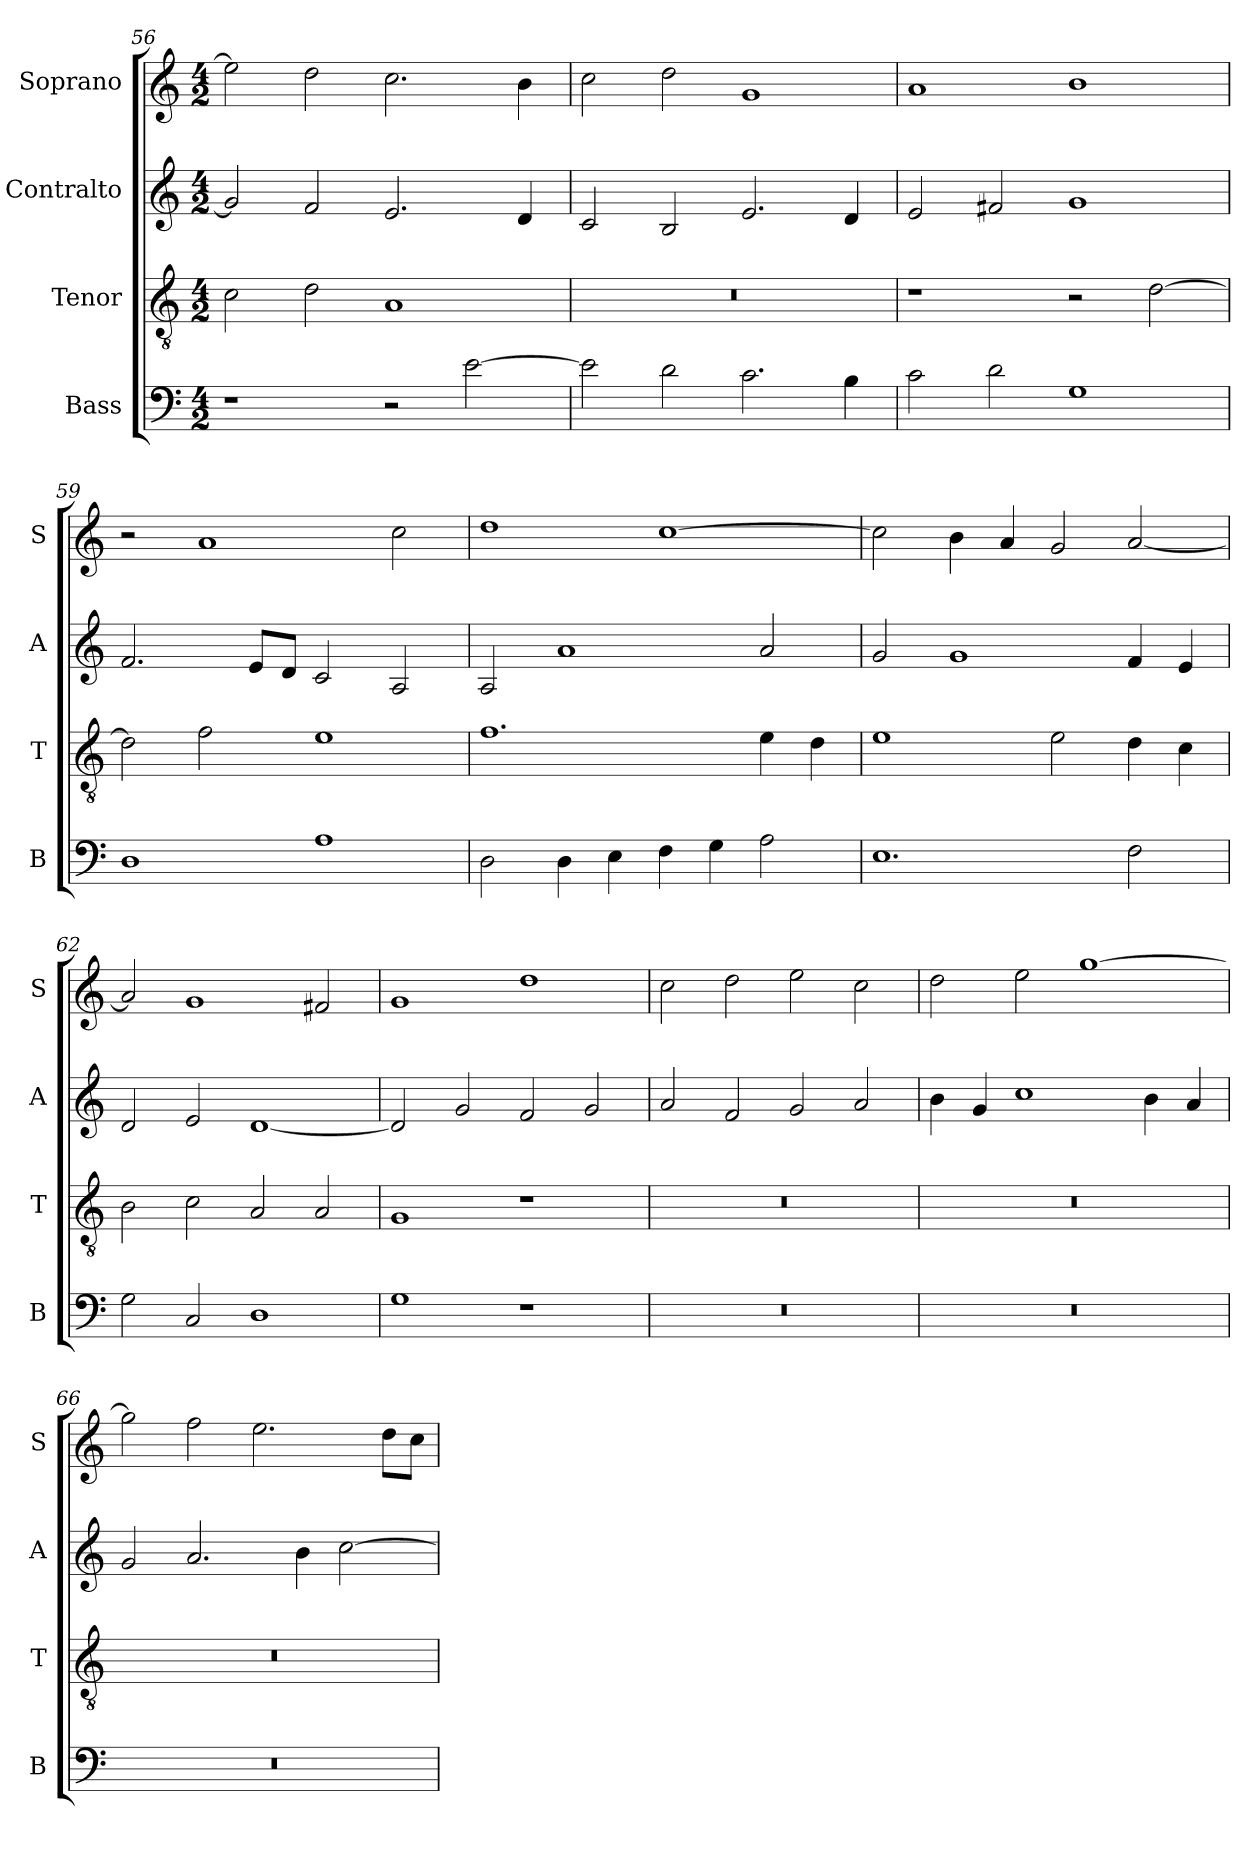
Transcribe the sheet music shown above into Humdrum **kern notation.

**kern	**kern	**kern	**kern
*part4	*part3	*part2	*part1
*staff4	*staff3	*staff2	*staff1
*I"Bass	*I"Tenor	*I"Contralto	*I"Soprano
*I'B	*I'T	*I'A	*I'S
*clefF4	*clefGv2	*clefG2	*clefG2
*k[]	*k[]	*k[]	*k[]
*M4/2	*M4/2	*M4/2	*M4/2
=56	=56	=56	=56
1r	2c	2g]	2ee]
.	2d	2f	2dd
2r	1A	2.e	2.cc
[2e	.	.	.
.	.	4d	4b
=57	=57	=57	=57
2e]	0r	2c	2cc
2d	.	2B	2dd
2.c	.	2.e	1g
4B	.	4d	.
=58	=58	=58	=58
2c	1r	2e	1a
2d	.	2f#X	.
1G	2r	1g	1b
.	[2d	.	.
=59	=59	=59	=59
1D	2d]	2.f	2r
.	2f	.	1a
.	.	8e/L	.
.	.	8d/J	.
1A	1e	2c	.
.	.	2A	2cc
=60	=60	=60	=60
2D	1.f	2A	1dd
4D	.	1a	.
4E	.	.	.
4F	.	.	[1cc
4G	.	.	.
2A	4e	2a	.
.	4d	.	.
=61	=61	=61	=61
1.E	1e	2g	2cc]
.	.	1g	4b
.	.	.	4a
.	2e	.	2g
2F	4d	4f	[2a
.	4c	4e	.
=62	=62	=62	=62
2G	2B	2d	2a]
2C	2c	2e	1g
1D	2A	[1d	.
.	2A	.	2f#X
=63	=63	=63	=63
1G	1G	2d]	1g
.	.	2g	.
1r	1r	2f	1dd
.	.	2g	.
=64	=64	=64	=64
0r	0r	2a	2cc
.	.	2f	2dd
.	.	2g	2ee
.	.	2a	2cc
=65	=65	=65	=65
0r	0r	4b	2dd
.	.	4g	.
.	.	1cc	2ee
.	.	.	[1gg
.	.	4b	.
.	.	4a	.
=66	=66	=66	=66
0r	0r	2g	2gg]
.	.	2.a	2ff
.	.	.	2.ee
.	.	4b	.
.	.	[2cc	.
.	.	.	8dd\L
.	.	.	8cc\J
=	=	=	=
*-	*-	*-	*-
